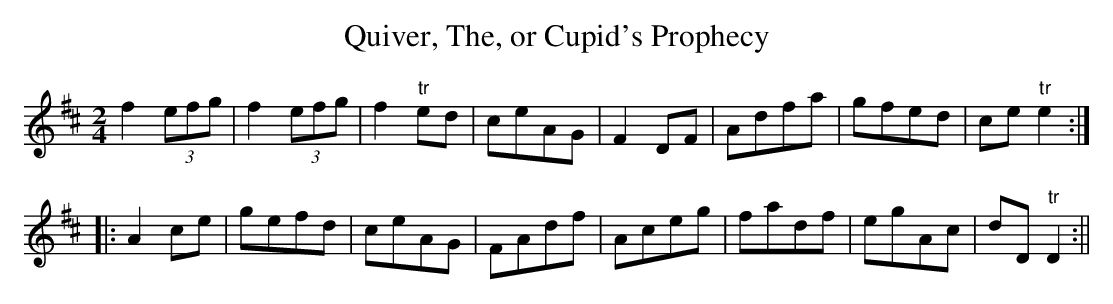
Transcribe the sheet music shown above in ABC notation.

X:1
T:Quiver, The, or Cupid's Prophecy
M:2/4
L:1/8
K:D
f2 (3efg|f2 (3efg|f2 "tr"ed|ceAG|F2 DF|Adfa|gfed|ce "tr"e2:|
|:A2 ce|gefd|ceAG|FAdf|Aceg|fadf|egAc|dD "tr"D2:||
